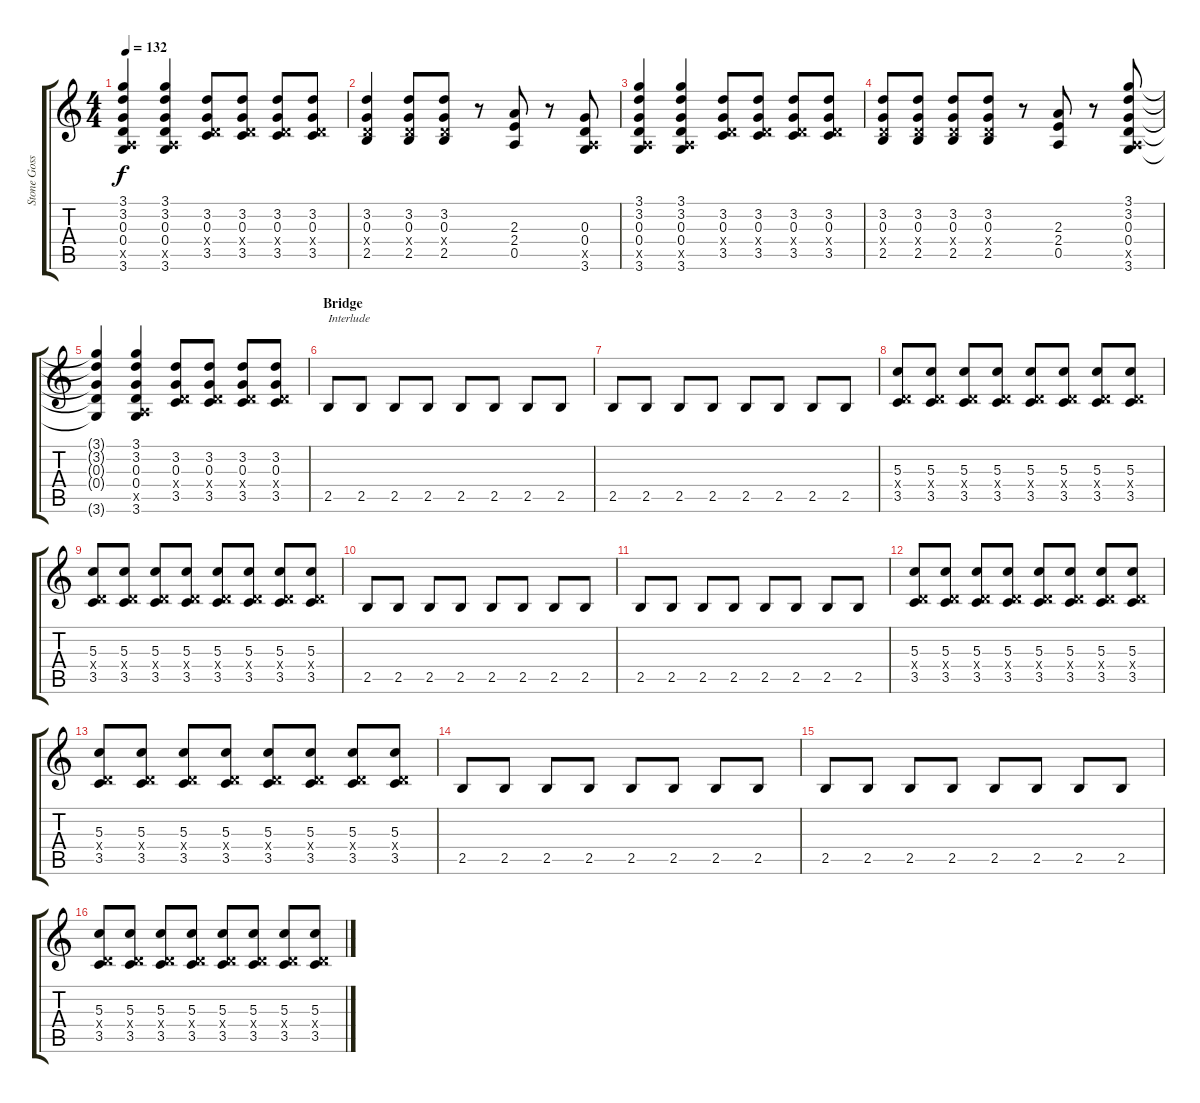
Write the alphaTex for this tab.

\track ("Stone Gossard" "Stone Goss") {instrument distortionguitar}
\staff {score tabs}
\tuning (E4 B3 G3 D3 A2 E2) {hide}
\ts (4 4)
\tempo 132
\clef g2
\ks c
(3.1 3.2 0.3 0.4 0.5{x} 3.6).4{dy f} (3.1 3.2 0.3 0.4 0.5{x} 3.6).4 (3.2 0.3 0.4{x} 3.5).8 (3.2 0.3 0.4{x} 3.5).8 (3.2 0.3 0.4{x} 3.5).8 (3.2 0.3 0.4{x} 3.5).8 |
(3.2 0.3 0.4{x} 2.5).4 (3.2 0.3 0.4{x} 2.5).8 (3.2 0.3 0.4{x} 2.5).8 r.8 (2.3 2.4 0.5).8 r.8 (0.3 0.4 0.5{x} 3.6).8 |
(3.1 3.2 0.3 0.4 0.5{x} 3.6).4 (3.1 3.2 0.3 0.4 0.5{x} 3.6).4 (3.2 0.3 0.4{x} 3.5).8 (3.2 0.3 0.4{x} 3.5).8 (3.2 0.3 0.4{x} 3.5).8 (3.2 0.3 0.4{x} 3.5).8 |
(3.2 0.3 0.4{x} 2.5).8 (3.2 0.3 0.4{x} 2.5).8 (3.2 0.3 0.4{x} 2.5).8 (3.2 0.3 0.4{x} 2.5).8 r.8 (2.3 2.4 0.5).8 r.8 (3.1 3.2 0.3 0.4 0.5{x} 3.6).8 |
(3.1{t} 3.2{t} 0.3{t} 0.4{t} 3.6{t}).4 (3.1 3.2 0.3 0.4 0.5{x} 3.6).4 (3.2 0.3 0.4{x} 3.5).8 (3.2 0.3 0.4{x} 3.5).8 (3.2 0.3 0.4{x} 3.5).8 (3.2 0.3 0.4{x} 3.5).8 |
\section ("" "Bridge")
2.5.8{txt "Interlude"} 2.5.8 2.5.8 2.5.8 2.5.8 2.5.8 2.5.8 2.5.8 |
2.5.8 2.5.8 2.5.8 2.5.8 2.5.8 2.5.8 2.5.8 2.5.8 |
(5.3 0.4{x} 3.5).8 (5.3 0.4{x} 3.5).8 (5.3 0.4{x} 3.5).8 (5.3 0.4{x} 3.5).8 (5.3 0.4{x} 3.5).8 (5.3 0.4{x} 3.5).8 (5.3 0.4{x} 3.5).8 (5.3 0.4{x} 3.5).8 |
(5.3 0.4{x} 3.5).8 (5.3 0.4{x} 3.5).8 (5.3 0.4{x} 3.5).8 (5.3 0.4{x} 3.5).8 (5.3 0.4{x} 3.5).8 (5.3 0.4{x} 3.5).8 (5.3 0.4{x} 3.5).8 (5.3 0.4{x} 3.5).8 |
2.5.8 2.5.8 2.5.8 2.5.8 2.5.8 2.5.8 2.5.8 2.5.8 |
2.5.8 2.5.8 2.5.8 2.5.8 2.5.8 2.5.8 2.5.8 2.5.8 |
(5.3 0.4{x} 3.5).8 (5.3 0.4{x} 3.5).8 (5.3 0.4{x} 3.5).8 (5.3 0.4{x} 3.5).8 (5.3 0.4{x} 3.5).8 (5.3 0.4{x} 3.5).8 (5.3 0.4{x} 3.5).8 (5.3 0.4{x} 3.5).8 |
(5.3 0.4{x} 3.5).8 (5.3 0.4{x} 3.5).8 (5.3 0.4{x} 3.5).8 (5.3 0.4{x} 3.5).8 (5.3 0.4{x} 3.5).8 (5.3 0.4{x} 3.5).8 (5.3 0.4{x} 3.5).8 (5.3 0.4{x} 3.5).8 |
2.5.8 2.5.8 2.5.8 2.5.8 2.5.8 2.5.8 2.5.8 2.5.8 |
2.5.8 2.5.8 2.5.8 2.5.8 2.5.8 2.5.8 2.5.8 2.5.8 |
(5.3 0.4{x} 3.5).8 (5.3 0.4{x} 3.5).8 (5.3 0.4{x} 3.5).8 (5.3 0.4{x} 3.5).8 (5.3 0.4{x} 3.5).8 (5.3 0.4{x} 3.5).8 (5.3 0.4{x} 3.5).8 (5.3 0.4{x} 3.5).8
